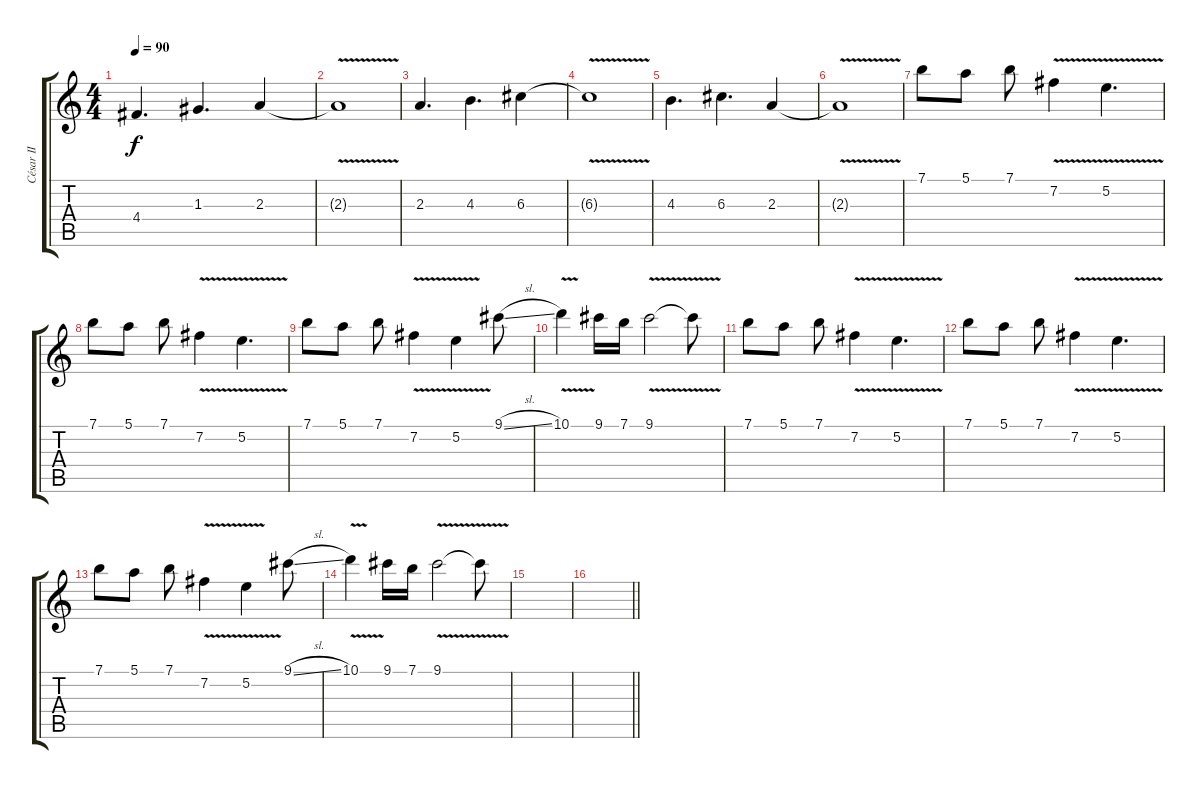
\track ("César II" "César II") {instrument distortionguitar}
\staff {score tabs}
\tuning (E4 B3 G3 D3 A2 E2) {hide}
\ts (4 4)
\tempo 90
\clef g2
\ks c
4.4.4{d dy f} 1.3.4{d} 2.3.4 |
2.3{v t}.1 |
2.3.4{d} 4.3.4{d} 6.3.4 |
6.3{v t}.1 |
4.3.4{d} 6.3.4{d} 2.3.4 |
2.3{v t}.1 |
7.1.8 5.1.8 7.1.8 7.2{v}.4 5.2{v}.4{d} |
7.1.8 5.1.8 7.1.8 7.2{v}.4 5.2{v}.4{d} |
7.1.8 5.1.8 7.1.8 7.2{v}.4 5.2{v}.4 9.1{sl}.8 |
10.1{v}.4 9.1.16 7.1.16 9.1{v}.2 9.1{t}.8 |
7.1.8 5.1.8 7.1.8 7.2{v}.4 5.2{v}.4{d} |
7.1.8 5.1.8 7.1.8 7.2{v}.4 5.2{v}.4{d} |
7.1.8 5.1.8 7.1.8 7.2{v}.4 5.2{v}.4 9.1{sl}.8 |
10.1{v}.4 9.1.16 7.1.16 9.1{v}.2 9.1{t}.8 |
|
\barLineRight lightlight
